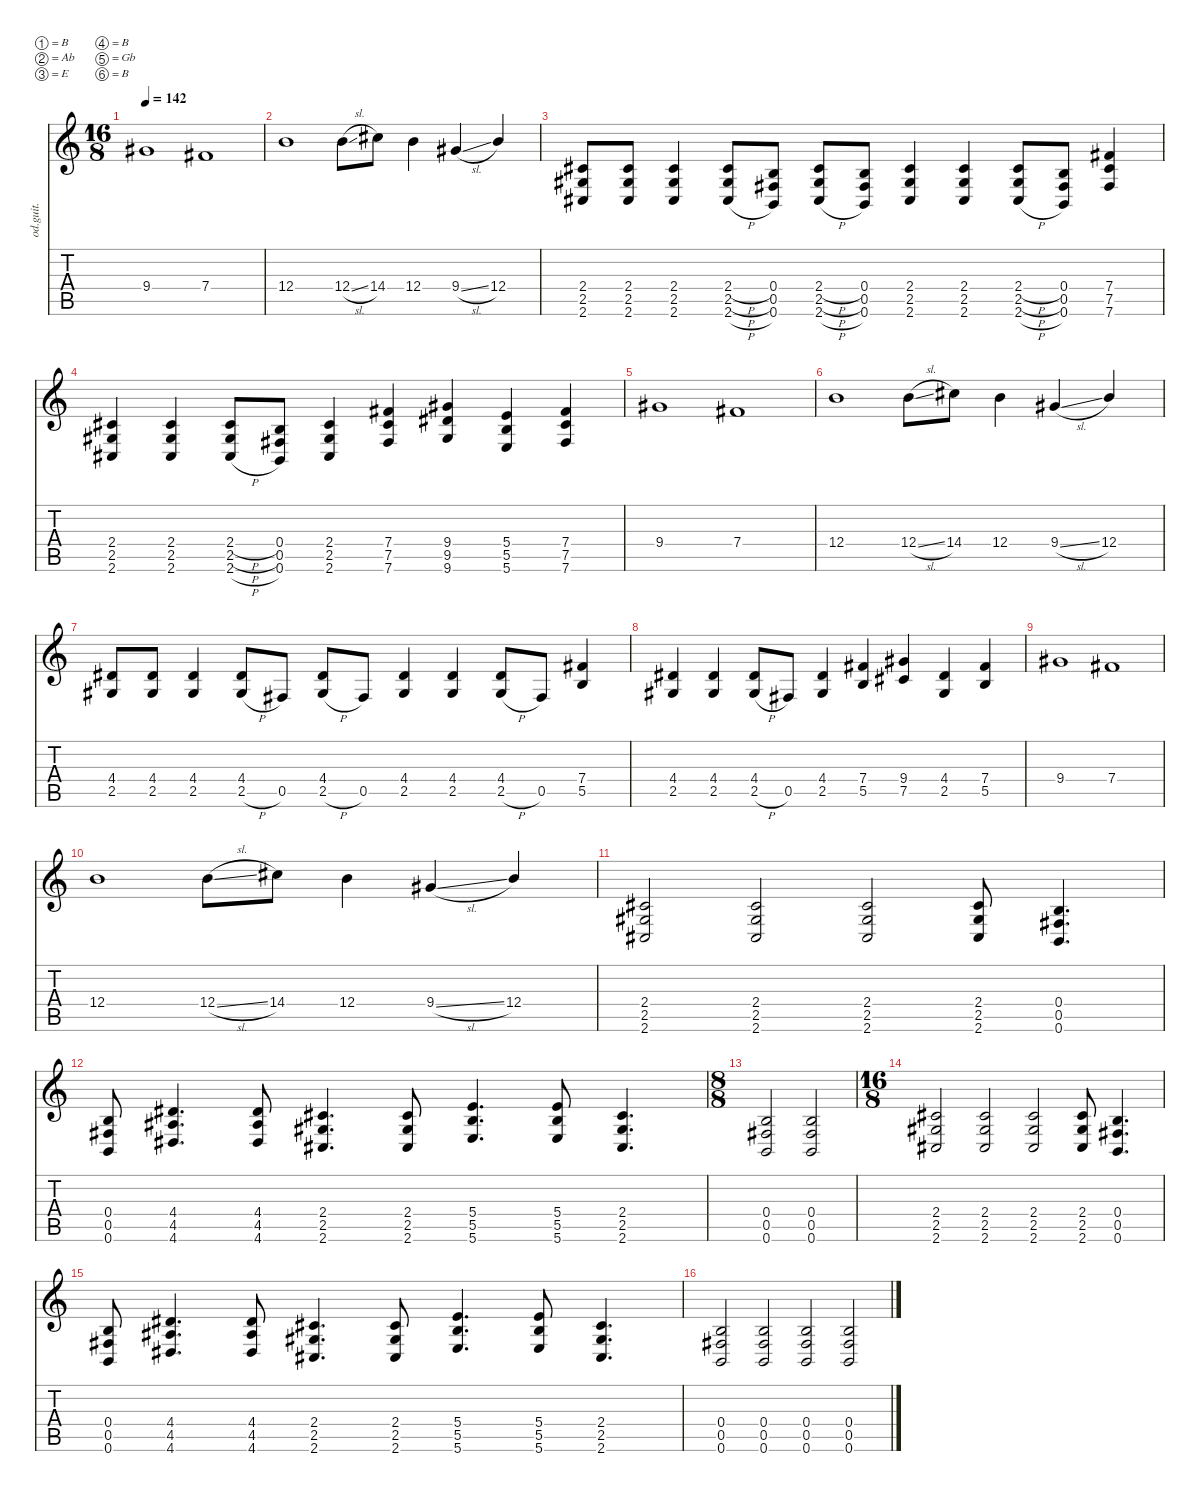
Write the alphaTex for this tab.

\defaultSystemsLayout 4
\hideDynamics
\bracketExtendMode nobrackets
\otherSystemsTrackNameOrientation horizontal
\track ("Guitar1" "od.guit.") {instrument overdrivenguitar}
\staff {score tabs}
\tuning (B3 Ab3 E3 B2 Gb2 B1)
\ts (16 8)
\tempo 142
\clef g2
\ks c
9.4{acc #}.1{dy f beam Up} 7.4{acc #}.1{beam Up} |
12.4.1{beam Down} 12.4{sl}.8{beam Down} 14.4{acc #}.8{beam Down} 12.4.4{beam Down} 9.4{sl acc #}.4{beam Up} 12.4.4{beam Up} |
(2.4{acc #} 2.5{acc #} 2.6{acc #}).8{beam Up} (2.4{acc #} 2.5{acc #} 2.6{acc #}).8{beam Up} (2.4{acc #} 2.5{acc #} 2.6{acc #}).4{beam Up} (2.4{h acc #} 2.5{h acc #} 2.6{h acc #}).8{beam Up} (0.4 0.5{acc #} 0.6).8{beam Up} (2.4{h acc #} 2.5{h acc #} 2.6{h acc #}).8{beam Up} (0.4 0.5{acc #} 0.6).8{beam Up} (2.4{acc #} 2.5{acc #} 2.6{acc #}).4{beam Up} (2.4{acc #} 2.5{acc #} 2.6{acc #}).4{beam Up} (2.4{h acc #} 2.5{h acc #} 2.6{h acc #}).8{beam Up} (0.4 0.5{acc #} 0.6).8{beam Up} (7.4{acc #} 7.5{acc #} 7.6{acc #}).4{beam Up} |
(2.4{acc #} 2.5{acc #} 2.6{acc #}).4{beam Up} (2.4{acc #} 2.5{acc #} 2.6{acc #}).4{beam Up} (2.4{h acc #} 2.5{h acc #} 2.6{h acc #}).8{beam Up} (0.4 0.5{acc #} 0.6).8{beam Up} (2.4{acc #} 2.5{acc #} 2.6{acc #}).4{beam Up} (7.4{acc #} 7.5{acc #} 7.6{acc #}).4{beam Up} (9.4{acc #} 9.5{acc #} 9.6{acc #}).4{beam Up} (5.4 5.5 5.6).4{beam Up} (7.4{acc #} 7.5{acc #} 7.6{acc #}).4{beam Up} |
9.4{acc #}.1{beam Up} 7.4{acc #}.1{beam Up} |
12.4.1{beam Down} 12.4{sl}.8{beam Down} 14.4{acc #}.8{beam Down} 12.4.4{beam Down} 9.4{sl acc #}.4{beam Up} 12.4.4{beam Up} |
(4.4{acc #} 2.5{acc #}).8{beam Up} (4.4{acc #} 2.5{acc #}).8{beam Up} (4.4{acc #} 2.5{acc #}).4{beam Up} (4.4{acc #} 2.5{h acc #}).8{beam Up} 0.5{acc #}.8{beam Up} (4.4{acc #} 2.5{h acc #}).8{beam Up} 0.5{acc #}.8{beam Up} (4.4{acc #} 2.5{acc #}).4{beam Up} (4.4{acc #} 2.5{acc #}).4{beam Up} (4.4{acc #} 2.5{h acc #}).8{beam Up} 0.5{acc #}.8{beam Up} (7.4{acc #} 5.5).4{beam Up} |
(4.4{acc #} 2.5{acc #}).4{beam Up} (4.4{acc #} 2.5{acc #}).4{beam Up} (4.4{acc #} 2.5{h acc #}).8{beam Up} 0.5{acc #}.8{beam Up} (4.4{acc #} 2.5{acc #}).4{beam Up} (7.4{acc #} 5.5).4{beam Up} (9.4{acc #} 7.5{acc #}).4{beam Up} (4.4{acc #} 2.5{acc #}).4{beam Up} (7.4{acc #} 5.5).4{beam Up} |
9.4{acc #}.1{beam Up} 7.4{acc #}.1{beam Up} |
12.4.1{beam Down} 12.4{sl}.8{beam Down} 14.4{acc #}.8{beam Down} 12.4.4{beam Down} 9.4{sl acc #}.4{beam Up} 12.4.4{beam Up} |
(2.4{acc #} 2.5{acc #} 2.6{acc #}).2{beam Up} (2.4{acc #} 2.5{acc #} 2.6{acc #}).2{beam Up} (2.4{acc #} 2.5{acc #} 2.6{acc #}).2{beam Up} (2.4{acc #} 2.5{acc #} 2.6{acc #}).8{beam Up} (0.4 0.5{acc #} 0.6).4{d beam Up} |
(0.4 0.5{acc #} 0.6).8{beam Up} (4.4{acc #} 4.5{acc #} 4.6{acc #}).4{d beam Up} (4.4{acc #} 4.5{acc #} 4.6{acc #}).8{beam Up} (2.4{acc #} 2.5{acc #} 2.6{acc #}).4{d beam Up} (2.4{acc #} 2.5{acc #} 2.6{acc #}).8{beam Up} (5.4 5.5 5.6).4{d beam Up} (5.4 5.5 5.6).8{beam Up} (2.4{acc #} 2.5{acc #} 2.6{acc #}).4{d beam Up} |
\ts (8 8)
\beaming (8 2 2 2 2)
(0.4 0.5{acc #} 0.6).2{beam Up} (0.4 0.5{acc #} 0.6).2{beam Up} |
\ts (16 8)
\beaming (8 16)
(2.4{acc #} 2.5{acc #} 2.6{acc #}).2{beam Up} (2.4{acc #} 2.5{acc #} 2.6{acc #}).2{beam Up} (2.4{acc #} 2.5{acc #} 2.6{acc #}).2{beam Up} (2.4{acc #} 2.5{acc #} 2.6{acc #}).8{beam Up} (0.4 0.5{acc #} 0.6).4{d beam Up} |
(0.4 0.5{acc #} 0.6).8{beam Up} (4.4{acc #} 4.5{acc #} 4.6{acc #}).4{d beam Up} (4.4{acc #} 4.5{acc #} 4.6{acc #}).8{beam Up} (2.4{acc #} 2.5{acc #} 2.6{acc #}).4{d beam Up} (2.4{acc #} 2.5{acc #} 2.6{acc #}).8{beam Up} (5.4 5.5 5.6).4{d beam Up} (5.4 5.5 5.6).8{beam Up} (2.4{acc #} 2.5{acc #} 2.6{acc #}).4{d beam Up} |
(0.4 0.5{acc #} 0.6).2{beam Up} (0.4 0.5{acc #} 0.6).2{beam Up} (0.4 0.5{acc #} 0.6).2{beam Up} (0.4 0.5{acc #} 0.6).2{beam Up}
